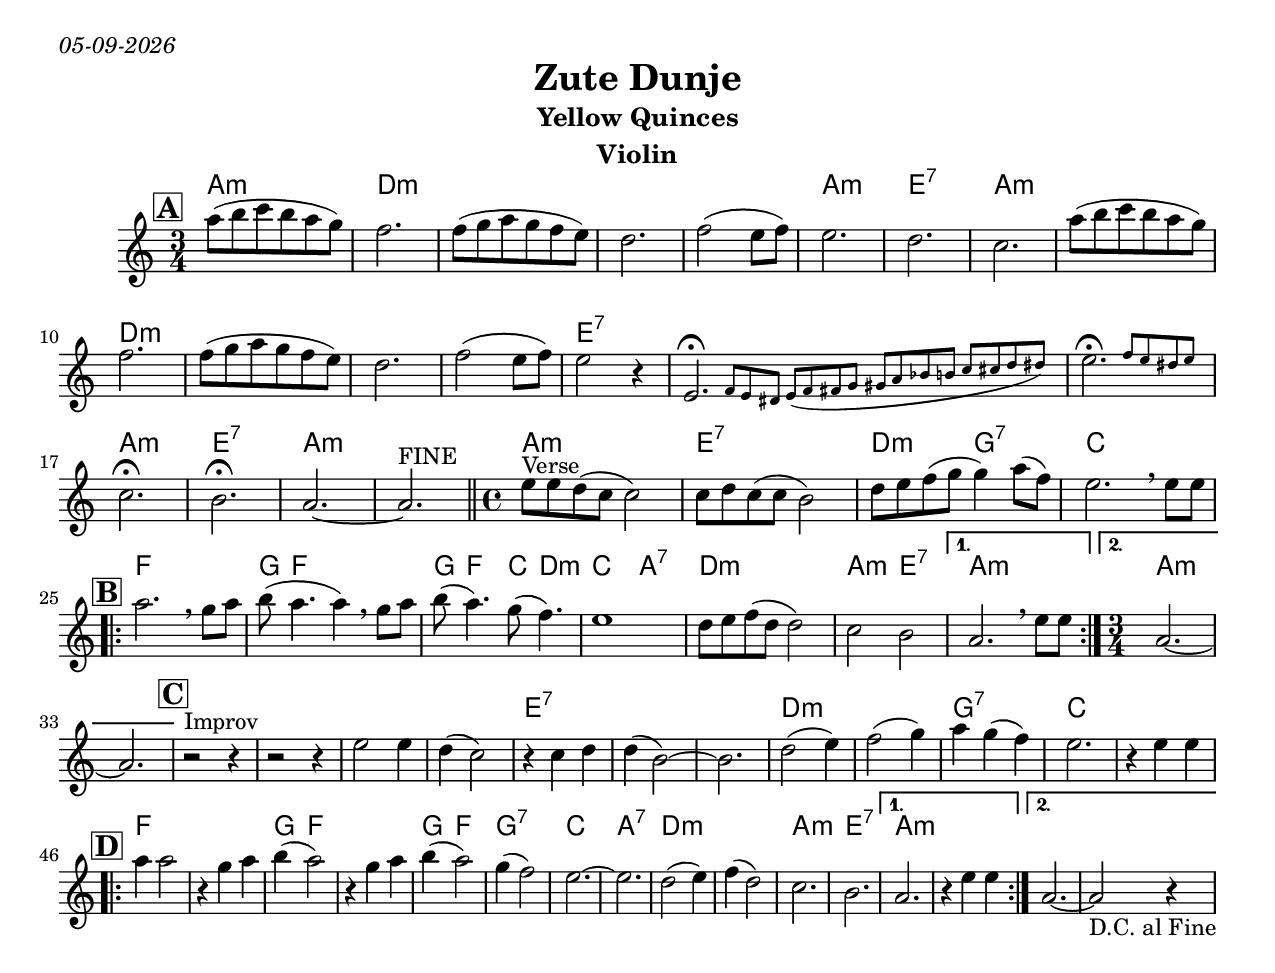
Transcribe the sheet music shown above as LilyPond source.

\version "2.24.0"
\include "english.ly"
%\pointAndClickOff
\paper{
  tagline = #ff
  print-all-headers = ##t
  #(set-paper-size "letter")
}
date = #(strftime "%d-%m-%Y" (localtime (current-time)))

\markup{ \italic{ \date }  }

%\markup{ Got something to say? }

global = {
  \clef treble
  \key e \minor
  \time 3/4
  \set Score.rehearsalMarkFormatter = #format-mark-box-alphabet
}

%#################################### Melody ########################
%melody =  \transpose c d \relative c' {  %transpose for clarinet
melody = \relative c'' {
  \global
  %\partial 16*3 a16 d f   %lead in notes
  \mark \default
  e8(fs g fs e d)
  c2.
  c8(d e d c b)
  a2.

  c2( b8 c)
  b2.
  a2.
  g2.

  e'8(fs g fs e d)
  c2.
  c8(d e d c b)
  a2.|

  c2( b8 c)|
  b2 r4|
  \afterGrace b,2.\fermata {c8 b as b([c cs d] ds[ e f fs] g[ gs a as])}
  \afterGrace b2.\fermata  {c8 b as b}
  g2. \fermata
  fs2. \fermata|
  e2.~
  e2.^FINE \bar "||"

  \time 4/4
  b'8 ^Verse b a(g g2)
  g8 a g(g fs2)
  a8 b c (d d4) e8(c)
  b2. \breathe b8 b|
  \break

  \repeat volta 2{
   \mark \default
   e2. \breathe d8 e
   fs8( e4. e4) \breathe d8 e
   fs8 (e4.) d8(c4.)
   b1
   a8 b c(a a2)
   g2 fs
  }
  \alternative {
    {e2. \breathe b'8 b }
    {\time 3/4 e,2. ~ e2. }
  }

  %\repeat volta 2{
   \mark \default
   r2 ^Improv r4
   r2 r4
   b'2 b4
   a4(g2)

   r4 g a
   a4(fs2)~
   fs2.
   a2(b4)
   c2 (d4)
   e4 d(c)
   b2.
   r4 b b
 % }
    \break
   \repeat volta 2{
   \mark \default
   e4 e2
   r4 d e
   fs4(e2)
   r4 d e

   fs4(e2)
   d4(c2)
   b2.~
   b2.

   a2(b4)
   c4(a2)
   g2.
   fs2.

   }
   \alternative{
     {e2. r4 b' b}
     {e,2.~
      e2 _"D.C. al Fine"  r4}
   }

}
%################################# Lyrics #####################
%\addlyrics{ \set stanza = #"1. " }
%################################# Chords #######################
harmonies = \chordmode {
  e4*3:m
  a4*12:m
  e4*3:m
  b4*3:7
  e4*6:m
  a4*12:m
  b4*9:7
  e4*3:m
  b4*3:7
  e4*6:m
  e1:m
  b4*4:7
  a2:m d2:7
  g1
  %
  c1
  d8 c8*7
  d8 c8*3 g8 a8*3:m
  g2 e2:7
  a1:m
  e2:m b2:7
  e1:m
  %
  e4*18:m
  b4*9:7
  a4*6:m
  d4*3:7
  g4*6
  %
  c4*6
  d4 c4*5
  d4 c2
  d4*3:7
  g4*3
  e4*3:7
  a4*6:m
  e4*3:m
  b4*3:7
  e4*12:m

}

\score {
  <<
    \new ChordNames {
      \set chordChanges = ##f
       \transpose e a  \harmonies
    }
    \new Staff  \transpose e a \melody
  >>
  \header{
    title= "Zute Dunje"
    subtitle="Yellow Quinces"
    composer= ""
    instrument = "Violin"
    arranger= ""
  }
  \midi{\tempo 4 = 120}
  \layout{indent = 1.0\cm}
}
%{
% more verses:
\markup{}
\markup {
  \fill-line {
    \hspace #0.1 % distance from left margin
    \column {
      \line { "1."
	\column {
	  ""
	}
      }
      \hspace #0.2 % vertical distance between verses
      \line { "2."
	\column {
	 ""
	}
      }
    }
    \hspace #0.1  % horiz. distance between columns
    \column {
      \line { "3."
	\column {
	  ""
	}
      }
      \hspace #0.2 % distance between verses
      \line { "4."
	\column {
	 ""
	}
      }
    }
    \hspace #0.1 % distance to right margin
  }
}

%}
